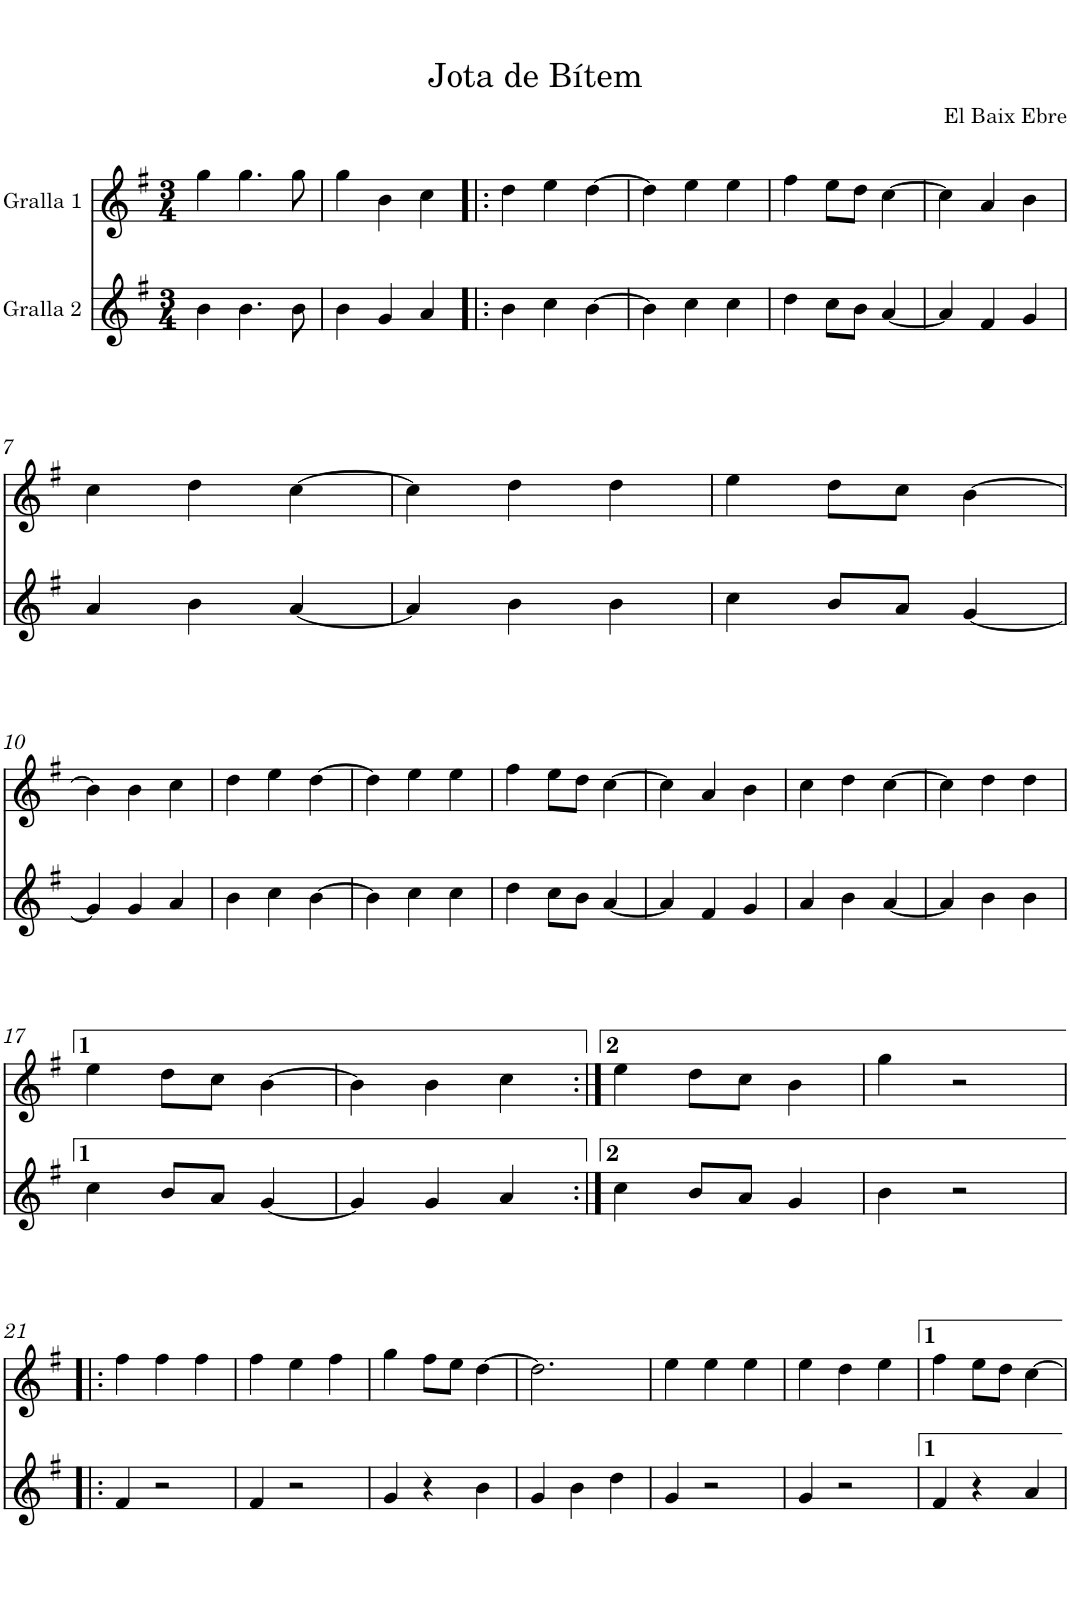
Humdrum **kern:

**kern	**kern
*part2	*part1
*staff2	*staff1
*I"Gralla 2	*I"Gralla 1
*clefG2	*clefG2
*k[f#]	*k[f#]
*M3/4	*M3/4
=1	=1
4b\	4gg\
4.b\	4.gg\
8b\	8gg\
=2	=2
4b\	4gg\
4g/	4b\
4a/	4cc\
=3!|:	=3!|:
4b\	4dd\
4cc\	4ee\
[4b\	[4dd\
=4	=4
4b\]	4dd\]
4cc\	4ee\
4cc\	4ee\
=5	=5
4dd\	4ff#\
8cc\L	8ee\L
8b\J	8dd\J
[4a/	[4cc\
=6	=6
4a/]	4cc\]
4f#/	4a/
4g/	4b\
!!LO:LB:g=z
=7	=7
4a/	4cc\
4b\	4dd\
[4a/	[4cc\
=8	=8
4a/]	4cc\]
4b\	4dd\
4b\	4dd\
=9	=9
4cc\	4ee\
8b/L	8dd\L
8a/J	8cc\J
[4g/	[4b\
!!LO:LB:g=z
=10	=10
4g/]	4b\]
4g/	4b\
4a/	4cc\
=11	=11
4b\	4dd\
4cc\	4ee\
[4b\	[4dd\
=12	=12
4b\]	4dd\]
4cc\	4ee\
4cc\	4ee\
=13	=13
4dd\	4ff#\
8cc\L	8ee\L
8b\J	8dd\J
[4a/	[4cc\
=14	=14
4a/]	4cc\]
4f#/	4a/
4g/	4b\
=15	=15
4a/	4cc\
4b\	4dd\
[4a/	[4cc\
=16	=16
4a/]	4cc\]
4b\	4dd\
4b\	4dd\
!!LO:LB:g=z
=17	=17
4cc\	4ee\
8b/L	8dd\L
8a/J	8cc\J
[4g/	[4b\
=18	=18
4g/]	4b\]
4g/	4b\
4a/	4cc\
=19:|!	=19:|!
4cc\	4ee\
8b/L	8dd\L
8a/J	8cc\J
4g/	4b\
=20	=20
4b\	4gg\
2r	2r
!!LO:LB:g=z
=21!|:	=21!|:
4f#/	4ff#\
2r	4ff#\
.	4ff#\
=22	=22
4f#/	4ff#\
2r	4ee\
.	4ff#\
=23	=23
4g/	4gg\
4r	8ff#\L
.	8ee\J
4b\	[4dd\
=24	=24
4g/	2.dd\]
4b\	.
4dd\	.
=25	=25
4g/	4ee\
2r	4ee\
.	4ee\
=26	=26
4g/	4ee\
2r	4dd\
.	4ee\
=27	=27
4f#/	4ff#\
4r	8ee\L
.	8dd\J
4a/	[4cc\
=	=
*-	*-
